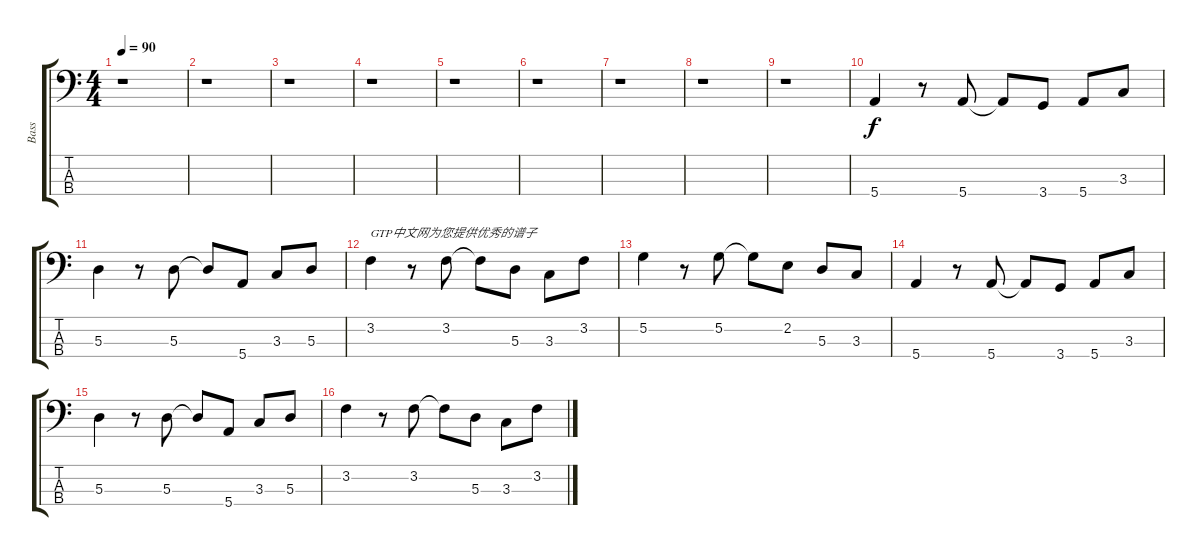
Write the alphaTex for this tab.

\track ("Bass" "Bass") {instrument electricbassfinger}
\staff {score tabs}
\tuning (G2 D2 A1 E1) {hide}
\ts (4 4)
\tempo 90
\clef f4
\ks c
r.1{dy f} |
r.1 |
r.1 |
r.1 |
r.1 |
r.1 |
r.1 |
r.1 |
r.1 |
5.4.4 r.8 5.4.8 5.4{t}.8 3.4.8 5.4.8 3.3.8 |
5.3.4 r.8 5.3.8 5.3{t}.8 5.4.8 3.3.8 5.3.8 |
3.2.4{txt "GTP中文网为您提供优秀的谱子"} r.8 3.2.8 3.2{t}.8 5.3.8 3.3.8 3.2.8 |
5.2.4 r.8 5.2.8 5.2{t}.8 2.2.8 5.3.8 3.3.8 |
5.4.4 r.8 5.4.8 5.4{t}.8 3.4.8 5.4.8 3.3.8 |
5.3.4 r.8 5.3.8 5.3{t}.8 5.4.8 3.3.8 5.3.8 |
3.2.4 r.8 3.2.8 3.2{t}.8 5.3.8 3.3.8 3.2.8
